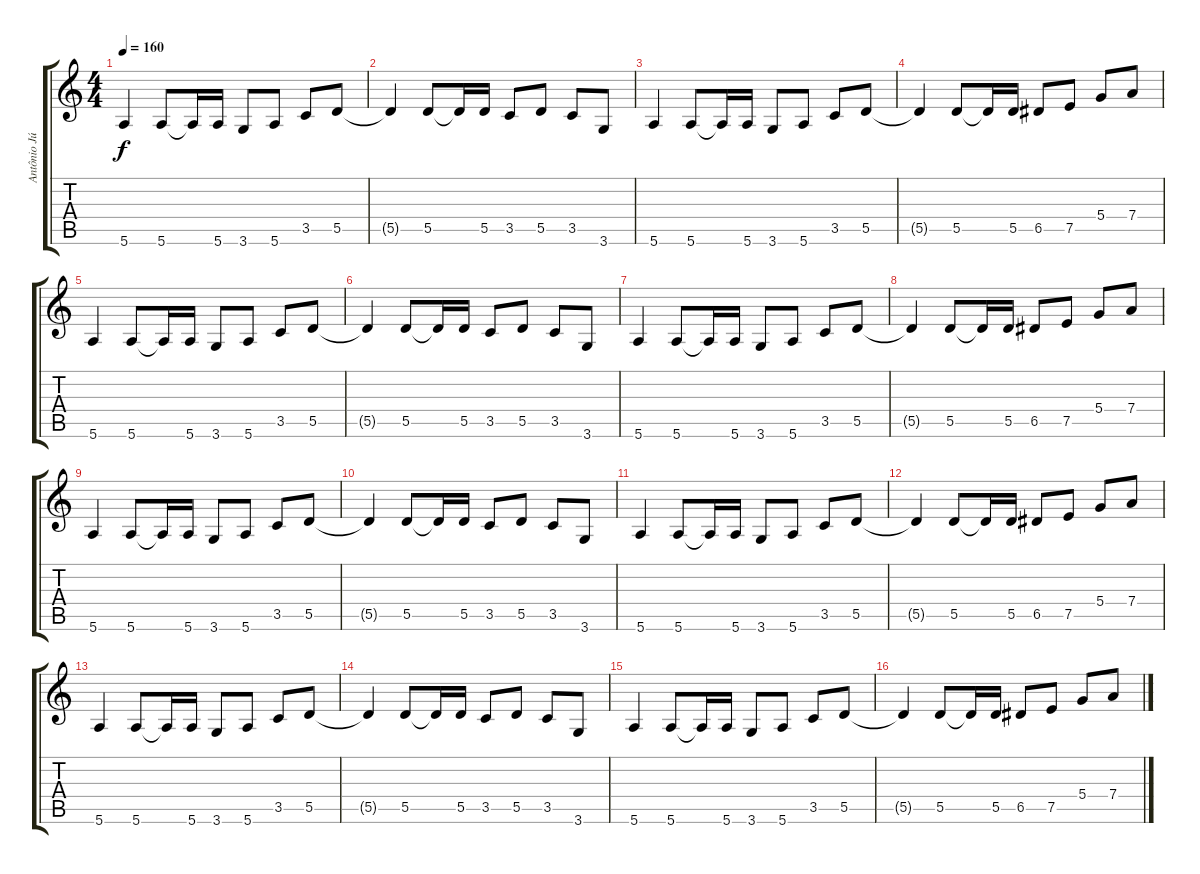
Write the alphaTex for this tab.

\track ("Antônio Júlio Nastácia" "Antônio Jú") {instrument distortionguitar}
\staff {score tabs}
\tuning (E4 B3 G3 D3 A2 E2) {hide}
\ts (4 4)
\tempo 160
\clef g2
\ks c
5.6.4{dy f} 5.6.8 5.6{t}.16 5.6.16 3.6.8 5.6.8 3.5.8 5.5.8 |
5.5{t}.4 5.5.8 5.5{t}.16 5.5.16 3.5.8 5.5.8 3.5.8 3.6.8 |
5.6.4 5.6.8 5.6{t}.16 5.6.16 3.6.8 5.6.8 3.5.8 5.5.8 |
5.5{t}.4 5.5.8 5.5{t}.16 5.5.16 6.5.8 7.5.8 5.4.8 7.4.8 |
5.6.4 5.6.8 5.6{t}.16 5.6.16 3.6.8 5.6.8 3.5.8 5.5.8 |
5.5{t}.4 5.5.8 5.5{t}.16 5.5.16 3.5.8 5.5.8 3.5.8 3.6.8 |
5.6.4 5.6.8 5.6{t}.16 5.6.16 3.6.8 5.6.8 3.5.8 5.5.8 |
5.5{t}.4 5.5.8 5.5{t}.16 5.5.16 6.5.8 7.5.8 5.4.8 7.4.8 |
5.6.4 5.6.8 5.6{t}.16 5.6.16 3.6.8 5.6.8 3.5.8 5.5.8 |
5.5{t}.4 5.5.8 5.5{t}.16 5.5.16 3.5.8 5.5.8 3.5.8 3.6.8 |
5.6.4 5.6.8 5.6{t}.16 5.6.16 3.6.8 5.6.8 3.5.8 5.5.8 |
5.5{t}.4 5.5.8 5.5{t}.16 5.5.16 6.5.8 7.5.8 5.4.8 7.4.8 |
5.6.4 5.6.8 5.6{t}.16 5.6.16 3.6.8 5.6.8 3.5.8 5.5.8 |
5.5{t}.4 5.5.8 5.5{t}.16 5.5.16 3.5.8 5.5.8 3.5.8 3.6.8 |
5.6.4 5.6.8 5.6{t}.16 5.6.16 3.6.8 5.6.8 3.5.8 5.5.8 |
5.5{t}.4 5.5.8 5.5{t}.16 5.5.16 6.5.8 7.5.8 5.4.8 7.4.8
